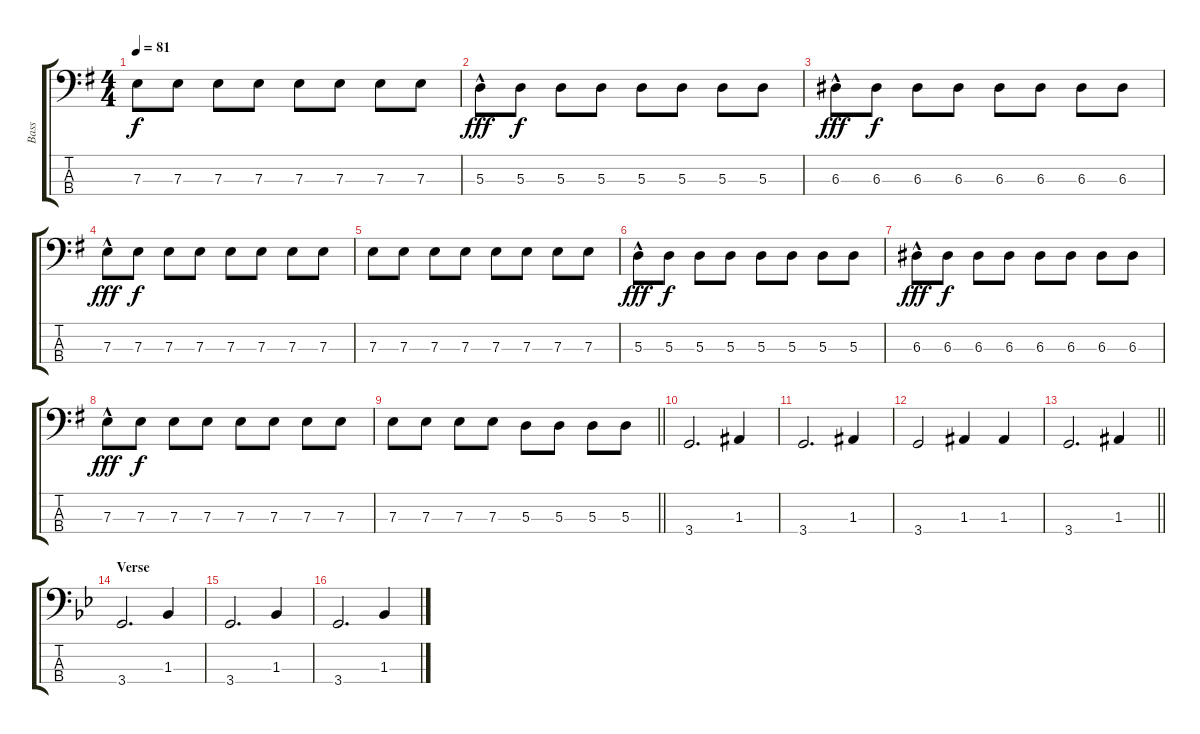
\track ("Bass" "Bass") {instrument electricbassfinger}
\staff {score tabs}
\tuning (G2 D2 A1 E1) {hide}
\ts (4 4)
\tempo 81
\clef f4
\ks g
7.3.8{dy f} 7.3.8 7.3.8 7.3.8 7.3.8 7.3.8 7.3.8 7.3.8 |
5.3{hac}.8{dy fff} 5.3.8{dy f} 5.3.8 5.3.8 5.3.8 5.3.8 5.3.8 5.3.8 |
6.3{hac}.8{dy fff} 6.3.8{dy f} 6.3.8 6.3.8 6.3.8 6.3.8 6.3.8 6.3.8 |
7.3{hac}.8{dy fff} 7.3.8{dy f} 7.3.8 7.3.8 7.3.8 7.3.8 7.3.8 7.3.8 |
7.3.8 7.3.8 7.3.8 7.3.8 7.3.8 7.3.8 7.3.8 7.3.8 |
5.3{hac}.8{dy fff} 5.3.8{dy f} 5.3.8 5.3.8 5.3.8 5.3.8 5.3.8 5.3.8 |
6.3{hac}.8{dy fff} 6.3.8{dy f} 6.3.8 6.3.8 6.3.8 6.3.8 6.3.8 6.3.8 |
7.3{hac}.8{dy fff} 7.3.8{dy f} 7.3.8 7.3.8 7.3.8 7.3.8 7.3.8 7.3.8 |
\barLineRight lightlight
7.3.8 7.3.8 7.3.8 7.3.8 5.3.8 5.3.8 5.3.8 5.3.8 |
\section ("" "")
3.4.2{d} 1.3.4 |
3.4.2{d} 1.3.4 |
3.4.2 1.3.4 1.3.4 |
\barLineRight lightlight
3.4.2{d} 1.3.4 |
\section ("" "Verse")
\ks gminor
3.4.2{d} 1.3.4 |
3.4.2{d} 1.3.4 |
3.4.2{d} 1.3.4
